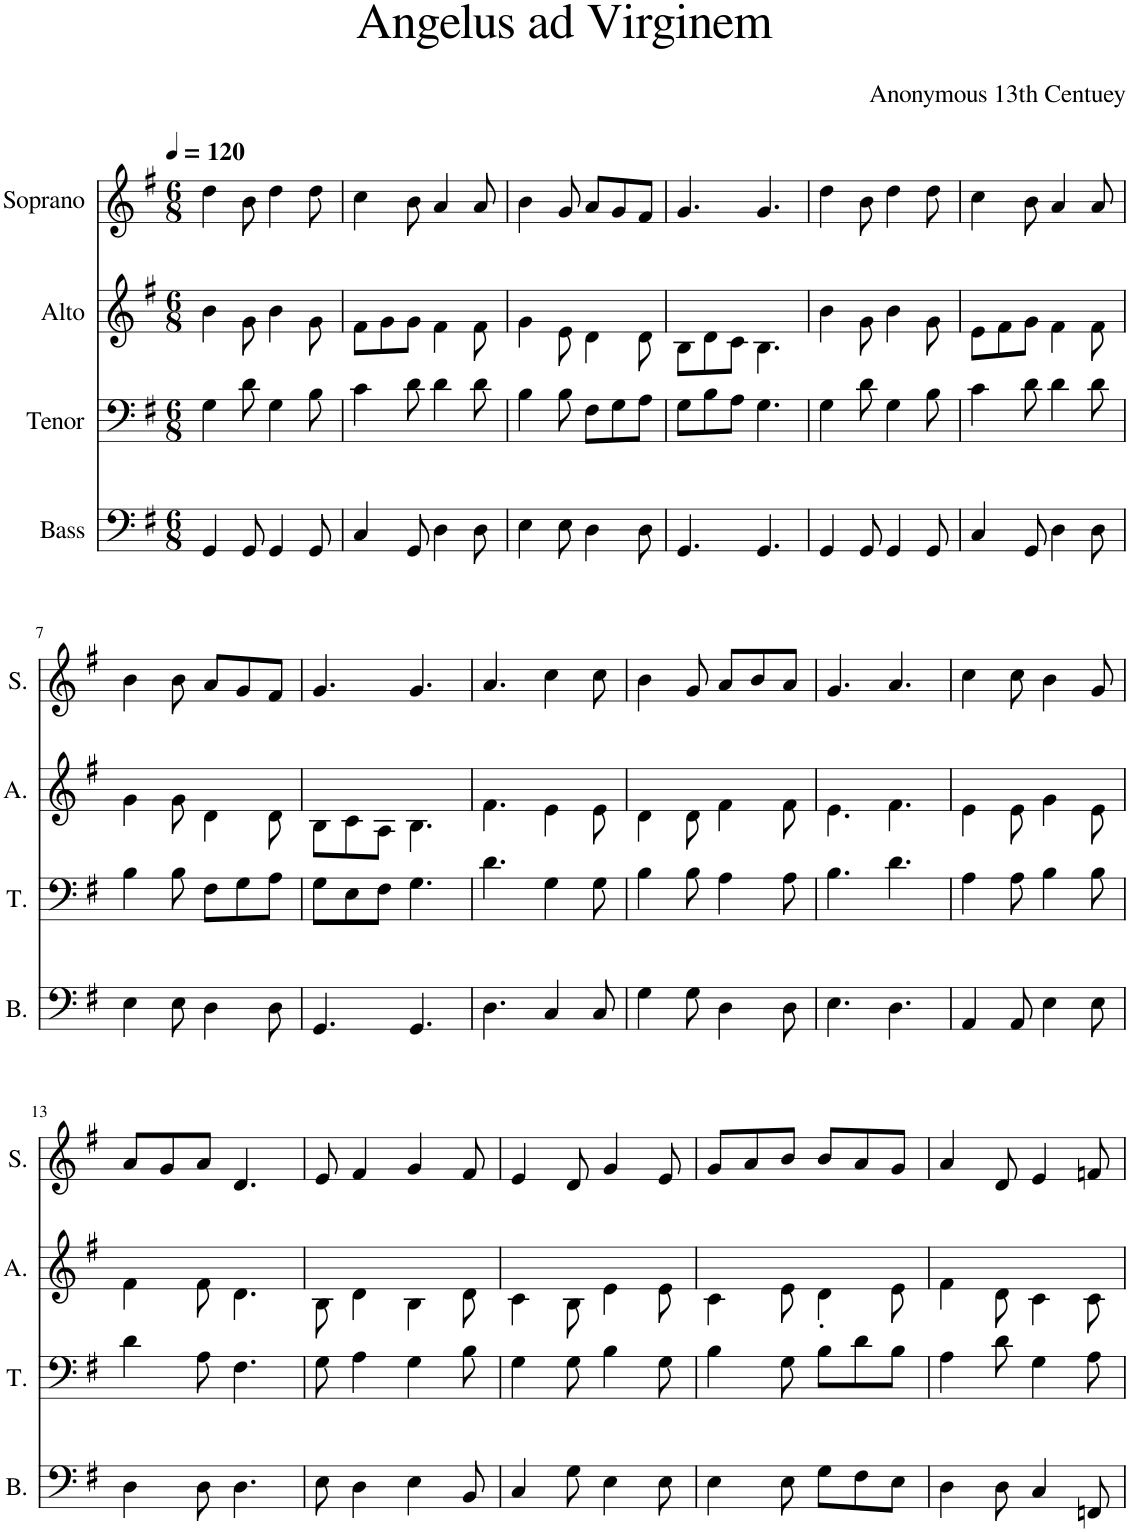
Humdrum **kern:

**kern	**kern	**kern	**kern
*part4	*part3	*part2	*part1
*staff4	*staff3	*staff2	*staff1
*I"Bass	*I"Tenor	*I"Alto	*I"Soprano
*I'B.	*I'T.	*I'A.	*I'S.
*clefF4	*clefF4	*clefG2	*clefG2
*k[f#]	*k[f#]	*k[f#]	*k[f#]
*M6/8	*M6/8	*M6/8	*M6/8
*MM120	*MM120	*MM120	*MM120
=1	=1	=1	=1
*	*	*^	*
4GG/	4G\	2.ryy	4b\	4dd\
8GG/	8d\	.	8g\	8b\
4GG/	4G\	.	4b\	4dd\
8GG/	8B\	.	8g\	8dd\
=2	=2	=2	=2	=2
4C/	4c\	2.ryy	8f#\L	4cc\
.	.	.	8g\	.
8GG/	8d\	.	8g\J	8b\
4D\	4d\	.	4f#\	4a/
8D\	8d\	.	8f#\	8a/
=3	=3	=3	=3	=3
4E\	4B\	2.ryy	4g\	4b\
8E\	8B\	.	8e\	8g/
4D\	8F#\L	.	4d\	8a/L
.	8G\	.	.	8g/
8D\	8A\J	.	8d\	8f#/J
=4	=4	=4	=4	=4
4.GG/	8G\L	2.ryy	8B\L	4.g/
.	8B\	.	8d\	.
.	8A\J	.	8c\J	.
4.GG/	4.G\	.	4.B\	4.g/
=5	=5	=5	=5	=5
4GG/	4G\	2.ryy	4b\	4dd\
8GG/	8d\	.	8g\	8b\
4GG/	4G\	.	4b\	4dd\
8GG/	8B\	.	8g\	8dd\
=6	=6	=6	=6	=6
4C/	4c\	2.ryy	8e\L	4cc\
.	.	.	8f#\	.
8GG/	8d\	.	8g\J	8b\
4D\	4d\	.	4f#\	4a/
8D\	8d\	.	8f#\	8a/
!!LO:LB:g=z
=7	=7	=7	=7	=7
4E\	4B\	2.ryy	4g\	4b\
8E\	8B\	.	8g\	8b\
4D\	8F#\L	.	4d\	8a/L
.	8G\	.	.	8g/
8D\	8A\J	.	8d\	8f#/J
=8	=8	=8	=8	=8
4.GG/	8G\L	2.ryy	8B\L	4.g/
.	8E\	.	8c\	.
.	8F#\J	.	8A\J	.
4.GG/	4.G\	.	4.B\	4.g/
=9	=9	=9	=9	=9
4.D\	4.d\	2.ryy	4.f#\	4.a/
4C/	4G\	.	4e\	4cc\
8C/	8G\	.	8e\	8cc\
=10	=10	=10	=10	=10
4G\	4B\	2.ryy	4d\	4b\
8G\	8B\	.	8d\	8g/
4D\	4A\	.	4f#\	8a/L
.	.	.	.	8b/
8D\	8A\	.	8f#\	8a/J
=11	=11	=11	=11	=11
4.E\	4.B\	2.ryy	4.e\	4.g/
4.D\	4.d\	.	4.f#\	4.a/
=12	=12	=12	=12	=12
4AA/	4A\	2.ryy	4e\	4cc\
8AA/	8A\	.	8e\	8cc\
4E\	4B\	.	4g\	4b\
8E\	8B\	.	8e\	8g/
!!LO:LB:g=z
=13	=13	=13	=13	=13
4D\	4d\	2.ryy	4f#\	8a/L
.	.	.	.	8g/
8D\	8A\	.	8f#\	8a/J
4.D\	4.F#\	.	4.d\	4.d/
=14	=14	=14	=14	=14
8E\	8G\	2.ryy	8B\	8e/
4D\	4A\	.	4d\	4f#/
4E\	4G\	.	4B\	4g/
8BB/	8B\	.	8d\	8f#/
=15	=15	=15	=15	=15
4C/	4G\	2.ryy	4c\	4e/
8G\	8G\	.	8B\	8d/
4E\	4B\	.	4e\	4g/
8E\	8G\	.	8e\	8e/
=16	=16	=16	=16	=16
4E\	4B\	2.ryy	4c\	8g/L
.	.	.	.	8a/
8E\	8G\	.	8e\	8b/J
8G\L	8B\L	.	4d'\	8b/L
8F#\	8d\	.	.	8a/
8E\J	8B\J	.	8e\	8g/J
=17	=17	=17	=17	=17
4D\	4A\	2.ryy	4f#\	4a/
8D\	8d\	.	8d\	8d/
4C/	4G\	.	4c\	4e/
8FFn/	8A\	.	8c\	8fn/
*	*	*v	*v	*
=	=	=	=
*-	*-	*-	*-
